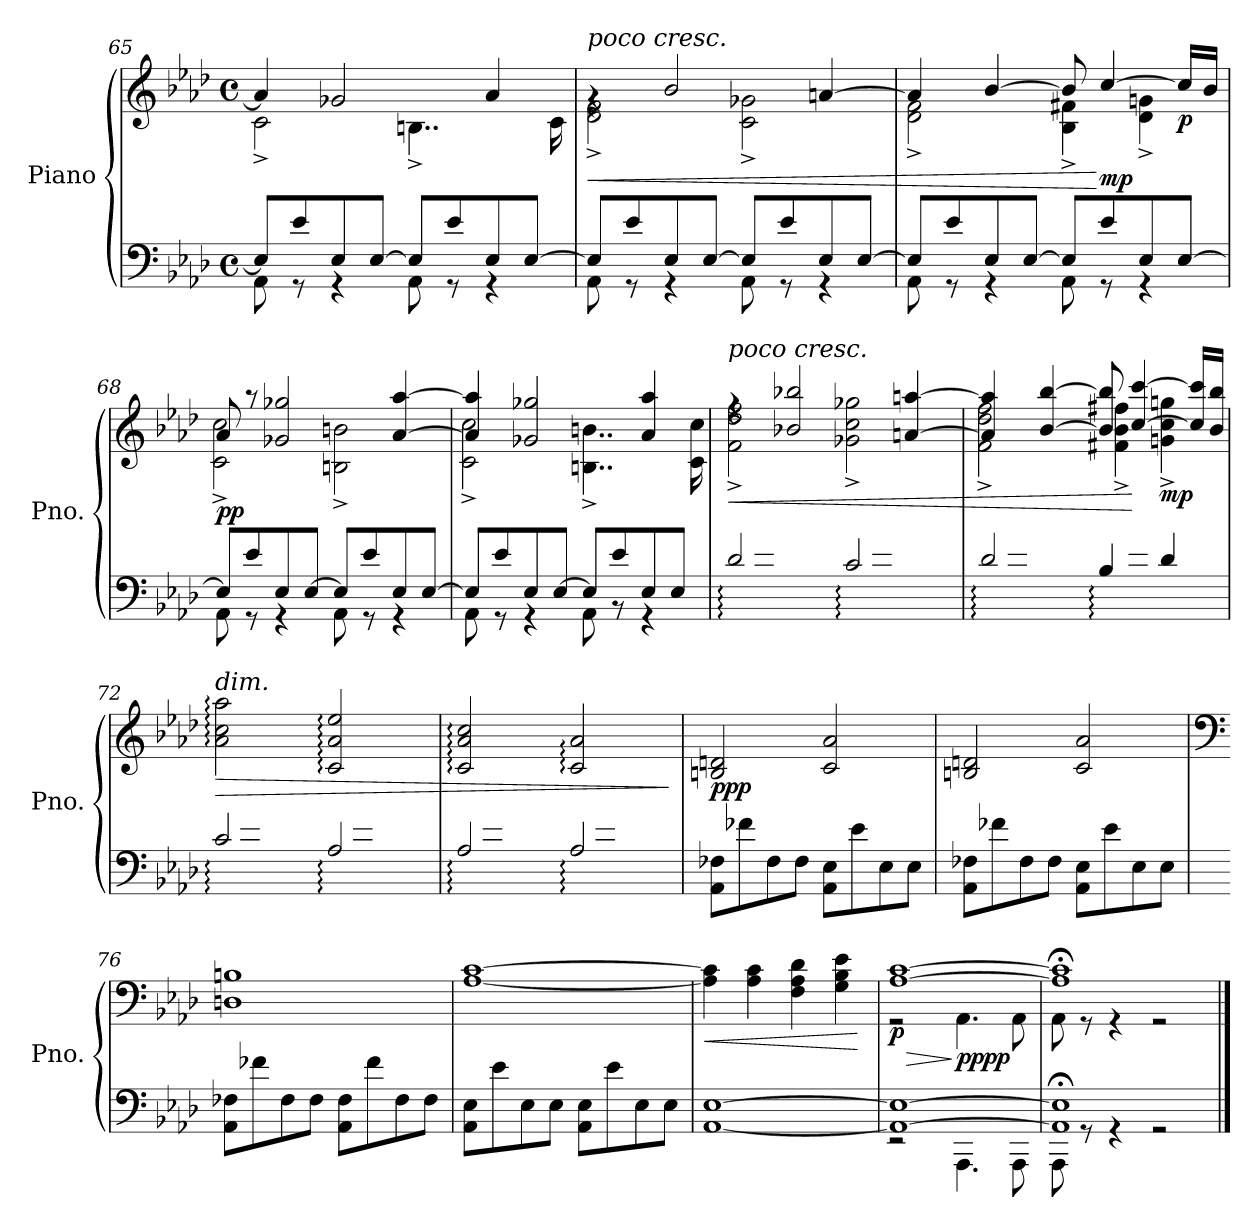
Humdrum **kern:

**kern	**kern	**dynam
*part1	*part1	*part1
*staff2	*staff1	*staff1/2
*I"Piano	*	*
*I'Pno.	*	*
*clefF4	*clefG2	*
*k[b-e-a-d-]	*k[b-e-a-d-]	*
*M4/4	*M4/4	*
*met(c)	*met(c)	*
=65	=65	=65
*^	*^	*
8E-/L]	8AA-\	4a-/]	2c^\	.
8e-/	8r	.	.	.
8E-/	4r	2g-X/	.	.
[8E-/J	.	.	.	.
8E-/L]	8AA-\	.	4..Bn^\	.
8e-/	8r	.	.	.
8E-/	4r	4a-/	.	.
[8E-/J	.	.	.	.
.	.	.	16c\	.
=66	=66	=66	=66	=66
!	!	!LO:TX:a:i:t=poco cresc.	!	!
!	!	!	!	!LO:HP:b
8E-/L]	8AA-\	4rg	2d-\^ 2f\^	<
8e-/	8r	.	.	.
8E-/	4r	2b-/	.	.
[8E-/J	.	.	.	.
8E-/L]	8AA-\	.	2c\^ 2g-X\^	.
8e-/	8r	.	.	.
8E-/	4r	[4an/	.	.
[8E-/J	.	.	.	.
=67	=67	=67	=67	=67
8E-/L]	8AA-\	4a/]	2d-\^ 2f\^	.
8e-/	8r	.	.	.
8E-/	4r	[4b-/	.	.
[8E-/J	.	.	.	.
8E-/L]	8AA-\	8b-/]	4B-\^ 4f#X\^	.
!	!	!	!	!LO:DY:n=1:b
8e-/	8r	[4cc/	.	[ mp
8E-/	4r	.	4d-\^ 4gn\^	.
!	!	!	!	!LO:DY:n=2:b
[8E-/J	.	16cc/LL]	.	p
.	.	16b-/JJ	.	.
!!LO:LB:g=z	!!
=68	=68	=68	=68	=68
!	!	!	!	!LO:DY:b
8E-/L]	8AA-\	8a-/	2c\^ 2cc\^	pp
8e-/	8r	8r	.	.
8E-/	4r	2g-X/ 2gg-X/	.	.
[8E-/J	.	.	.	.
8E-/L]	8AA-\	.	2Bn\^ 2bn\^	.
8e-/	8r	.	.	.
8E-/	4r	[4a-/ [4aa-/	.	.
[8E-/J	.	.	.	.
=69	=69	=69	=69	=69
8E-/L]	8AA-\	4a-/] 4aa-/]	2c\^ 2cc\^	.
8e-/	8r	.	.	.
8E-/	4r	2g-X/ 2gg-X/	.	.
[8E-/J	.	.	.	.
8E-/L]	8AA-\	.	4..Bn\^ 4..bn\^	.
8e-/	8r	.	.	.
8E-/	4r	4a-/ 4aa-/	.	.
8E-/J	.	.	.	.
.	.	.	16c\ 16cc\	.
=70	=70	=70	=70	=70
!	!	!LO:TX:a:i:t=poco cresc.	!	!
!	!	!	!	!LO:HP:b
2d-/	8AA-\: 8E-\: 8d-\yy:L	4rff	2f\^ 2dd-\^ 2ff\^	<
.	8e-\	.	.	.
.	8E-\	2b-X/ 2bb-X/	.	.
.	8E-\J	.	.	.
2c/	8AA-\: 8E-\: 8c\yy:L	.	2g-X\^ 2cc\^ 2gg-X\^	.
.	8e-\	.	.	.
.	8E-\	[4an/ [4aan/	.	.
.	8E-\J	.	.	.
=71	=71	=71	=71	=71
2d-/	8AA-\: 8E-\: 8d-\yy:L	4a/] 4aa/]	2f\^ 2dd-\^ 2ff\^	.
.	8e-\	.	.	.
.	8E-\	[4b-/ [4bb-/	.	.
.	8E-\J	.	.	.
4B-/	8AA-\: 8E-\: 8B-\yy:L	8b-/] 8bb-/]	4f#X\^ 4b-\^ 4ff#X\^	.
.	8e-\	[4cc/ [4ccc/	.	[
!	!	!	!	!LO:DY:b
4d-/	8E-\	.	4gn\^ 4cc\^ 4ggn\^	mp
.	8E-\J	16cc/] 16ccc/]LL	.	.
.	.	16b-/ 16bb-/JJ	.	.
*	*	*v	*v	*
!!LO:LB:g=z
=72	=72	=72	=72
!	!	!LO:TX:a:i:t=dim.	!
!	!	!	!LO:HP:b
2c/	8AA-\: 8E-\: 8c\yy: 8a-\yy: 8cc\yy: 8aa-\yy:L	2a-\: 2cc\: 2aa-\:	>
.	8e-\	.	.
.	8E-\	.	.
.	8E-\J	.	.
2A-/	8AA-\: 8E-\: 8A-\yy: 8c\yy: 8a-\yy: 8ee-\yy:L	2c/: 2a-/: 2ee-/:	.
.	8e-\	.	.
.	8E-\	.	.
.	8E-\J	.	.
=73	=73	=73	=73
2A-/	8AA-\: 8E-\: 8A-\yy: 8c\yy: 8a-\yy: 8cc\yy:L	2c/: 2a-/: 2cc/:	.
.	8e-\	.	.
.	8E-\	.	.
.	8E-\J	.	.
2A-/	8AA-\: 8E-\: 8A-\yy: 8c\yy: 8a-\yy:L	2c/: 2a-/:	.
.	8e-\	.	.
.	8E-\	.	.
.	8E-\J	.	.
*v	*v	*	*
.	.	]
=74	=74	=74
!	!	!LO:DY:b
8AA-\ 8F-X\L	2Bn/ 2dn/	ppp
8f-X\	.	.
8F-\	.	.
8F-\J	.	.
8AA-\ 8E-\L	2c/ 2a-/	.
8e-\	.	.
8E-\	.	.
8E-\J	.	.
=75	=75	=75
8AA-\ 8F-X\L	2Bn/ 2dn/	.
8f-X\	.	.
8F-\	.	.
8F-\J	.	.
8AA-\ 8E-\L	2c/ 2a-/	.
8e-\	.	.
8E-\	.	.
8E-\J	.	.
!!LO:LB:g=z
=76	=76	=76
*	*clefF4	*
8AA-\ 8F-X\L	1Dn 1Bn	.
8f-X\	.	.
8F-\	.	.
8F-\J	.	.
8AA-\ 8F-\L	.	.
8f-\	.	.
8F-\	.	.
8F-\J	.	.
=77	=77	=77
8AA-\ 8E-\L	[1A- [1c	.
8e-\	.	.
8E-\	.	.
8E-\J	.	.
8AA-\ 8E-\L	.	.
8e-\	.	.
8E-\	.	.
8E-\J	.	.
=78	=78	=78
!	!	!LO:HP:b
[1AA- [1E-	4A-\] 4c\]	<
.	4A-\ 4c\	.
.	4F\ 4A-\ 4d-\	.
.	4G\ 4B-\ 4e-\	.
.	.	[
=79	=79	=79
*^	*	*
!	!	!	!LO:HP:b
*	*	*^	*
!	!	!	!	!LO:DY:n=1:b
1AA-_ 1E-_	2rEE	[1A- [1c	2r	> p
!	!	!	!	!LO:DY:n=2:b
.	4.AAA-\	.	4.AA-\	] pppp
.	8AAA-\	.	8AA-\	.
=80	=80	=80	=80	=80
1AA-];< 1E-];<	8AAA-\	1A-];< 1c];<	8AA-\	.
.	8rGG	.	8r	.
.	4rGG	.	4r	.
.	2rGG	.	2r	.
*v	*v	*	*	*
*	*v	*v	*
==	==	==
*-	*-	*-
